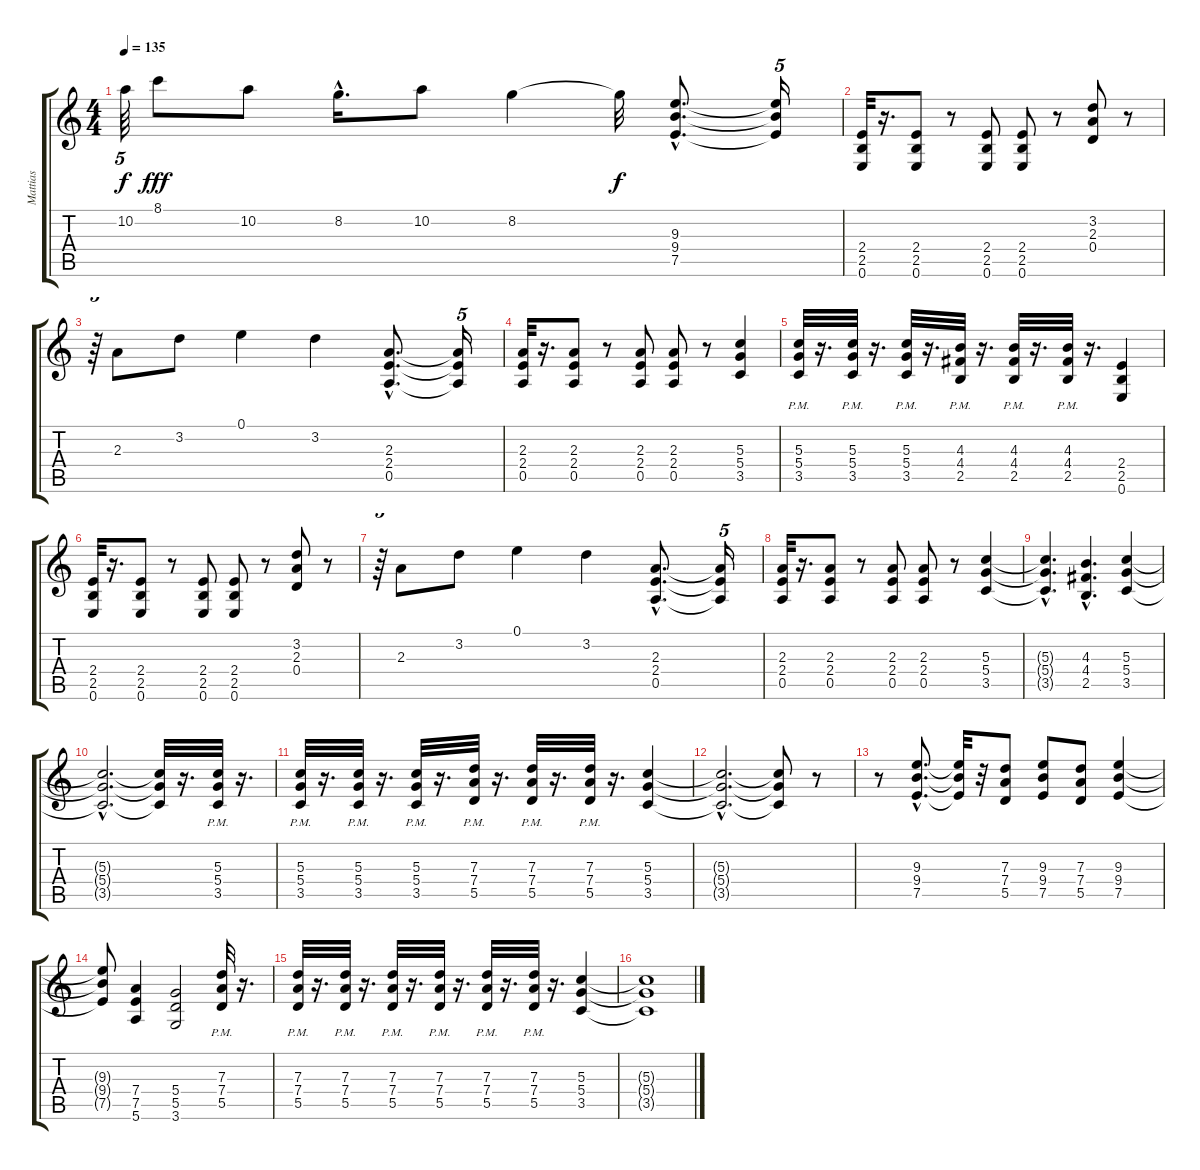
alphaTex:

\track ("Mattias" "Mattias") {instrument distortionguitar}
\staff {score tabs}
\tuning (E4 B3 G3 D3 A2 E2) {hide}
\ts (4 4)
\tempo 135
\clef g2
\ks c
10.2{t}.64{tu (5 4) dy f} 8.1.8{dy fff} 10.2.8 8.2{hac}.16{d} 10.2.8 8.2.4 8.2{t}.32{dy f} (9.3{hac} 9.4{hac} 7.5{hac}).8{d} (9.3{t} 9.4{t} 7.5{t}).16{tu (5 4)} |
(2.4 2.5 0.6).32 r.16{d} (2.4 2.5 0.6).8 r.8 (2.4 2.5 0.6).8 (2.4 2.5 0.6).8 r.8 (3.2 2.3 0.4).8 r.8 |
r.64{tu (5 4)} 2.3.8 3.2.8 0.1.4 3.2.4 (2.3{hac} 2.4{hac} 0.5{hac}).8{d} (2.3{t} 2.4{t} 0.5{t}).16{tu (5 4)} |
(2.3 2.4 0.5).32 r.16{d} (2.3 2.4 0.5).8 r.8 (2.3 2.4 0.5).8 (2.3 2.4 0.5).8 r.8 (5.3 5.4 3.5).4 |
(5.3 5.4{pm} 3.5).32 r.16{d} (5.3 5.4{pm} 3.5).32 r.16{d} (5.3 5.4{pm} 3.5).32 r.16{d} (4.3 4.4{pm} 2.5).32 r.16{d} (4.3 4.4{pm} 2.5).32 r.16{d} (4.3 4.4{pm} 2.5).32 r.16{d} (2.4 2.5 0.6).4 |
(2.4 2.5 0.6).32 r.16{d} (2.4 2.5 0.6).8 r.8 (2.4 2.5 0.6).8 (2.4 2.5 0.6).8 r.8 (3.2 2.3 0.4).8 r.8 |
r.64{tu (5 4)} 2.3.8 3.2.8 0.1.4 3.2.4 (2.3{hac} 2.4{hac} 0.5{hac}).8{d} (2.3{t} 2.4{t} 0.5{t}).16{tu (5 4)} |
(2.3 2.4 0.5).32 r.16{d} (2.3 2.4 0.5).8 r.8 (2.3 2.4 0.5).8 (2.3 2.4 0.5).8 r.8 (5.3 5.4 3.5).4 |
(5.3{hac t} 5.4{hac t} 3.5{hac t}).4{d} (4.3{hac} 4.4{hac} 2.5{hac}).4{d} (5.3 5.4 3.5).4 |
(5.3{hac t} 5.4{hac t} 3.5{hac t}).2{d} (5.3{t} 5.4{t} 3.5{t}).32 r.16{d} (5.3 5.4 3.5{pm}).32 r.16{d} |
(5.3 5.4 3.5{pm}).32 r.16{d} (5.3 5.4 3.5{pm}).32 r.16{d} (5.3 5.4 3.5{pm}).32 r.16{d} (7.3 7.4 5.5{pm}).32 r.16{d} (7.3 7.4 5.5{pm}).32 r.16{d} (7.3 7.4 5.5{pm}).32 r.16{d} (5.3 5.4 3.5).4 |
(5.3{hac t} 5.4{hac t} 3.5{hac t}).2{d} (5.3{t} 5.4{t} 3.5{t}).8 r.8 |
r.8 (9.3{hac} 9.4{hac} 7.5{hac}).8{d} (9.3{t} 9.4{t} 7.5{t}).32 r.32 (7.3 7.4 5.5).8 (9.3 9.4 7.5).8 (7.3 7.4 5.5).8 (9.3 9.4 7.5).4 |
(9.3{t} 9.4{t} 7.5{t}).8 (7.4 7.5 5.6).4 (5.4 5.5 3.6).2 (7.3 7.4 5.5{pm}).32 r.16{d} |
(7.3 7.4 5.5{pm}).32 r.16{d} (7.3 7.4 5.5{pm}).32 r.16{d} (7.3 7.4 5.5{pm}).32 r.16{d} (7.3 7.4 5.5{pm}).32 r.16{d} (7.3 7.4 5.5{pm}).32 r.16{d} (7.3 7.4 5.5{pm}).32 r.16{d} (5.3 5.4 3.5).4 |
(5.3{t} 5.4{t} 3.5{t}).1
